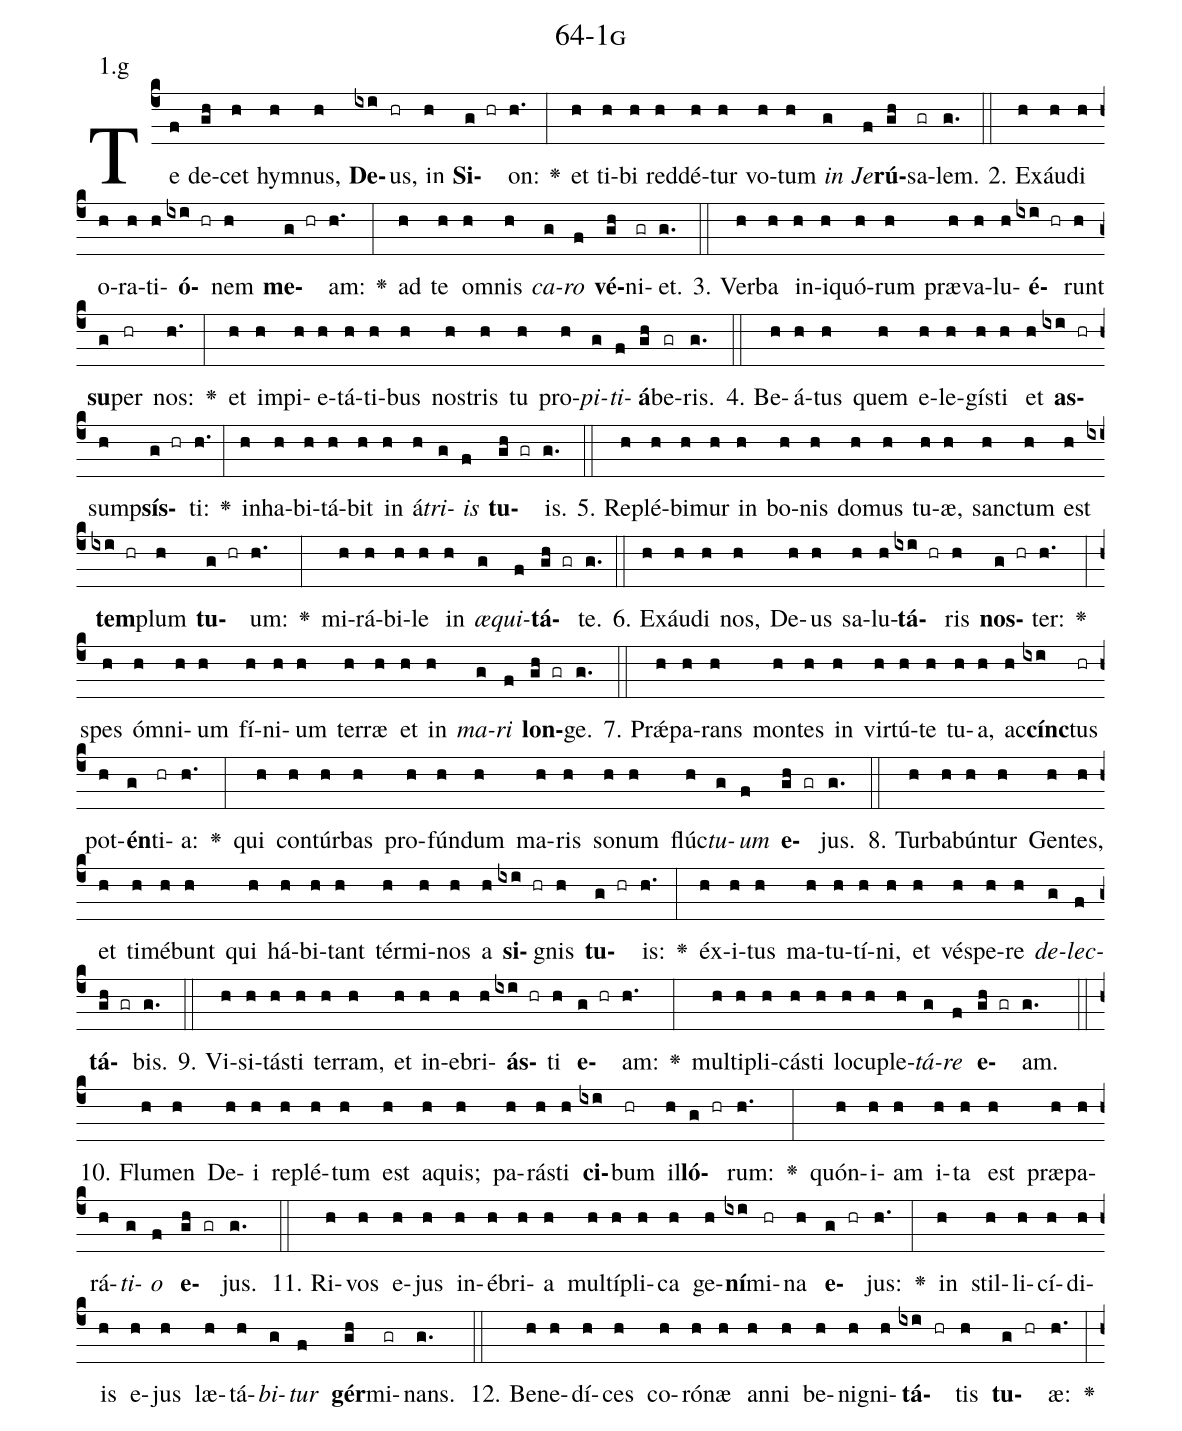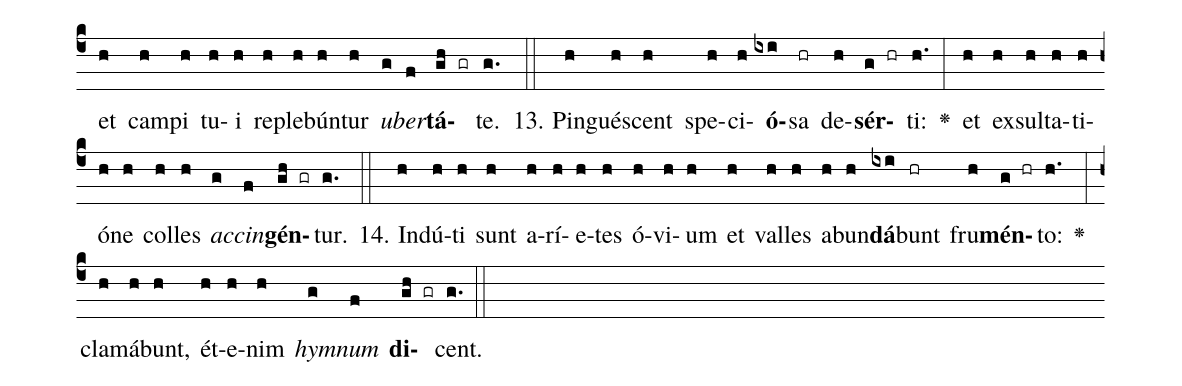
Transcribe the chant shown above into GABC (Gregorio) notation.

name: 64-1g;
annotation: 1.g;
%%
(c4)Te(f) de(gh)cet(h) hym(h)nus,(h) <b>De</b>(ixi)us,(hr) in(h) <b>Si</b>(g hr)on:(h.) <v>\greheightstar</v>(:) et(h) ti(h)bi(h) red(h)dé(h)tur(h) vo(h)tum(h) <i>in</i>(g) <i>Je</i>(f)<b>rú</b>(gh)sa(gr)lem.(g.) (::)
2. Ex(h)áu(h)di(h) o(h)ra(h)ti(h)<b>ó</b>(ixi hr)nem(h) <b>me</b>(g hr)am:(h.) <v>\greheightstar</v>(:) ad(h) te(h) om(h)nis(h) <i>ca</i>(g)<i>ro</i>(f) <b>vé</b>(gh)ni(gr)et.(g.) (::)
3. Ver(h)ba(h) in(h)i(h)quó(h)rum(h) præ(h)va(h)lu(h)<b>é</b>(ixi hr)runt(h) <b>su</b>(g)per(hr) nos:(h.) <v>\greheightstar</v>(:) et(h) im(h)pi(h)e(h)tá(h)ti(h)bus(h) nos(h)tris(h) tu(h) pro(h)<i>pi</i>(g)<i>ti</i>(f)<b>á</b>(gh)be(gr)ris.(g.) (::)
4. Be(h)á(h)tus(h) quem(h) e(h)le(h)gís(h)ti(h) et(h) <b>as</b>(ixi hr)sump(h)<b>sís</b>(g hr)ti:(h.) <v>\greheightstar</v>(:) in(h)ha(h)bi(h)tá(h)bit(h) in(h) á(h)<i>tri</i>(g)<i>is</i>(f) <b>tu</b>(gh gr)is.(g.) (::)
5. Re(h)plé(h)bi(h)mur(h) in(h) bo(h)nis(h) do(h)mus(h) tu(h)æ,(h) sanc(h)tum(h) est(h) <b>tem</b>(ixi hr)plum(h) <b>tu</b>(g hr)um:(h.) <v>\greheightstar</v>(:) mi(h)rá(h)bi(h)le(h) in(h) <i>æ</i>(g)<i>qui</i>(f)<b>tá</b>(gh gr)te.(g.) (::)
6. Ex(h)áu(h)di(h) nos,(h) De(h)us(h) sa(h)lu(h)<b>tá</b>(ixi hr)ris(h) <b>nos</b>(g hr)ter:(h.) <v>\greheightstar</v>(:) spes(h) óm(h)ni(h)um(h) fí(h)ni(h)um(h) ter(h)ræ(h) et(h) in(h) <i>ma</i>(g)<i>ri</i>(f) <b>lon</b>(gh gr)ge.(g.) (::)
7. Prǽ(h)pa(h)rans(h) mon(h)tes(h) in(h) vir(h)tú(h)te(h) tu(h)a,(h) ac(h)<b>cínc</b>(ixi)tus(hr) pot(h)<b>én</b>(g)ti(hr)a:(h.) <v>\greheightstar</v>(:) qui(h) con(h)túr(h)bas(h) pro(h)fún(h)dum(h) ma(h)ris(h) so(h)num(h) flúc(h)<i>tu</i>(g)<i>um</i>(f) <b>e</b>(gh gr)jus.(g.) (::)
8. Tur(h)ba(h)bún(h)tur(h) Gen(h)tes,(h) et(h) ti(h)mé(h)bunt(h) qui(h) há(h)bi(h)tant(h) tér(h)mi(h)nos(h) a(h) <b>si</b>(ixi hr)gnis(h) <b>tu</b>(g hr)is:(h.) <v>\greheightstar</v>(:) éx(h)i(h)tus(h) ma(h)tu(h)tí(h)ni,(h) et(h) vés(h)pe(h)re(h) <i>de</i>(g)<i>lec</i>(f)<b>tá</b>(gh gr)bis.(g.) (::)
9. Vi(h)si(h)tás(h)ti(h) ter(h)ram,(h) et(h) in(h)e(h)bri(h)<b>ás</b>(ixi hr)ti(h) <b>e</b>(g hr)am:(h.) <v>\greheightstar</v>(:) mul(h)ti(h)pli(h)cás(h)ti(h) lo(h)cu(h)ple(h)<i>tá</i>(g)<i>re</i>(f) <b>e</b>(gh gr)am.(g.) (::)
10. Flu(h)men(h) De(h)i(h) re(h)plé(h)tum(h) est(h) a(h)quis;(h) pa(h)rás(h)ti(h) <b>ci</b>(ixi)bum(hr) il(h)<b>ló</b>(g hr)rum:(h.) <v>\greheightstar</v>(:) quón(h)i(h)am(h) i(h)ta(h) est(h) præ(h)pa(h)rá(h)<i>ti</i>(g)<i>o</i>(f) <b>e</b>(gh gr)jus.(g.) (::)
11. Ri(h)vos(h) e(h)jus(h) in(h)é(h)bri(h)a(h) mul(h)tí(h)pli(h)ca(h) ge(h)<b>ní</b>(ixi)mi(hr)na(h) <b>e</b>(g hr)jus:(h.) <v>\greheightstar</v>(:) in(h) stil(h)li(h)cí(h)di(h)is(h) e(h)jus(h) læ(h)tá(h)<i>bi</i>(g)<i>tur</i>(f) <b>gér</b>(gh)mi(gr)nans.(g.) (::)
12. Be(h)ne(h)dí(h)ces(h) co(h)ró(h)næ(h) an(h)ni(h) be(h)ni(h)gni(h)<b>tá</b>(ixi hr)tis(h) <b>tu</b>(g hr)æ:(h.) <v>\greheightstar</v>(:) et(h) cam(h)pi(h) tu(h)i(h) re(h)ple(h)bún(h)tur(h) <i>u</i>(g)<i>ber</i>(f)<b>tá</b>(gh gr)te.(g.) (::)
13. Pin(h)gué(h)scent(h) spe(h)ci(h)<b>ó</b>(ixi)sa(hr) de(h)<b>sér</b>(g hr)ti:(h.) <v>\greheightstar</v>(:) et(h) ex(h)sul(h)ta(h)ti(h)ó(h)ne(h) col(h)les(h) <i>ac</i>(g)<i>cin</i>(f)<b>gén</b>(gh gr)tur.(g.) (::)
14. Ind(h)ú(h)ti(h) sunt(h) a(h)rí(h)e(h)tes(h) ó(h)vi(h)um(h) et(h) val(h)les(h) ab(h)un(h)<b>dá</b>(ixi)bunt(hr) fru(h)<b>mén</b>(g hr)to:(h.) <v>\greheightstar</v>(:) cla(h)má(h)bunt,(h) ét(h)e(h)nim(h) <i>hym</i>(g)<i>num</i>(f) <b>di</b>(gh gr)cent.(g.) (::)
